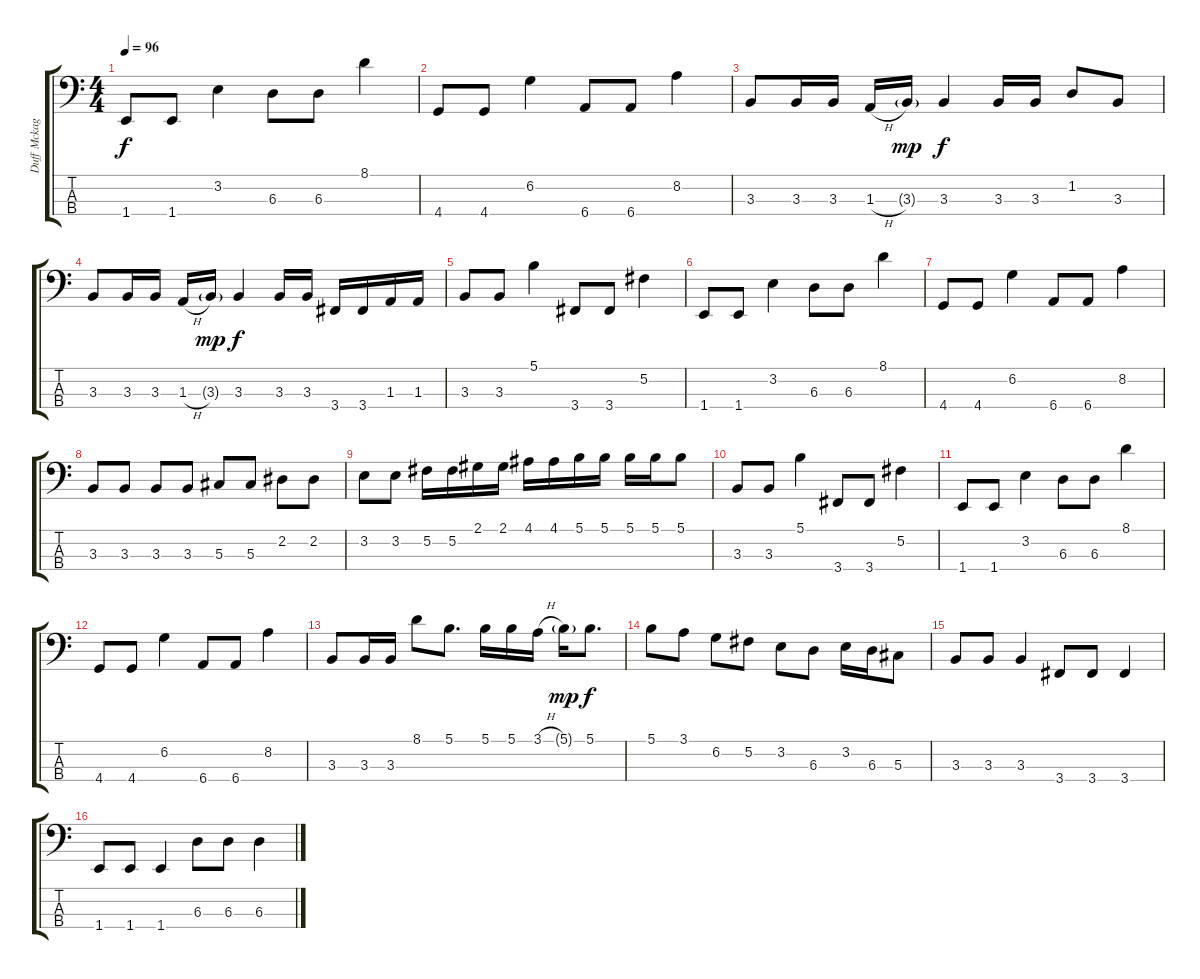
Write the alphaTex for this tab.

\track ("Duff Mckagan" "Duff Mckag") {instrument electricbasspick}
\staff {score tabs}
\tuning (Gb2 Db2 Ab1 Eb1) {hide}
\ts (4 4)
\tempo 96
\clef f4
\ks c
1.4.8{dy f} 1.4.8 3.2.4 6.3.8 6.3.8 8.1.4 |
4.4.8 4.4.8 6.2.4 6.4.8 6.4.8 8.2.4 |
3.3.8 3.3.16 3.3.16 1.3{h}.16 3.3{g}.16{dy mp} 3.3.4{dy f} 3.3.16 3.3.16 1.2.8 3.3.8 |
3.3.8 3.3.16 3.3.16 1.3{h}.16 3.3{g}.16{dy mp} 3.3.4{dy f} 3.3.16 3.3.16 3.4.16 3.4.16 1.3.16 1.3.16 |
3.3.8 3.3.8 5.1.4 3.4.8 3.4.8 5.2.4 |
1.4.8 1.4.8 3.2.4 6.3.8 6.3.8 8.1.4 |
4.4.8 4.4.8 6.2.4 6.4.8 6.4.8 8.2.4 |
3.3.8 3.3.8 3.3.8 3.3.8 5.3.8 5.3.8 2.2.8 2.2.8 |
3.2.8 3.2.8 5.2.16 5.2.16 2.1.16 2.1.16 4.1.16 4.1.16 5.1.16 5.1.16 5.1.16 5.1.16 5.1.8 |
3.3.8 3.3.8 5.1.4 3.4.8 3.4.8 5.2.4 |
1.4.8 1.4.8 3.2.4 6.3.8 6.3.8 8.1.4 |
4.4.8 4.4.8 6.2.4 6.4.8 6.4.8 8.2.4 |
3.3.8 3.3.16 3.3.16 8.1.8 5.1.8{d} 5.1.16 5.1.16 3.1{h}.16 5.1{g}.16{dy mp} 5.1.8{d dy f} |
5.1.8 3.1.8 6.2.8 5.2.8 3.2.8 6.3.8 3.2.16 6.3.16 5.3.8 |
3.3.8 3.3.8 3.3.4 3.4.8 3.4.8 3.4.4 |
1.4.8 1.4.8 1.4.4 6.3.8 6.3.8 6.3.4
